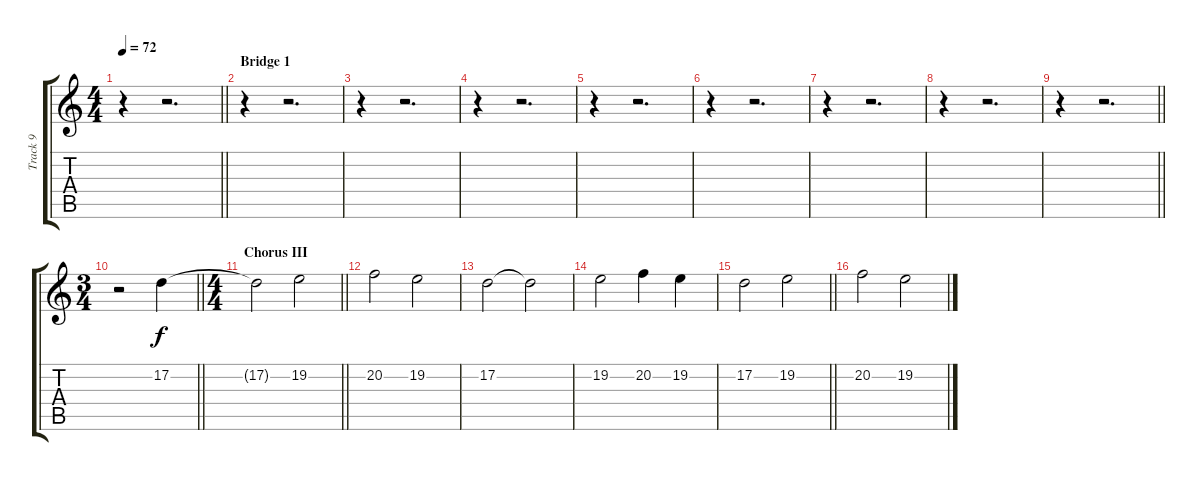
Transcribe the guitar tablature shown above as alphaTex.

\track ("Track 9" "Track 9") {instrument viola}
\staff {score tabs}
\tuning (D4 A3 F3 C3 G2 C2) {hide}
\ts (4 4)
\tempo 72
\clef g2
\barLineRight lightlight
\ks c
r.4{dy f} r.2{d} |
\section ("" "Bridge 1")
r.4 r.2{d} |
r.4 r.2{d} |
r.4 r.2{d} |
r.4 r.2{d} |
r.4 r.2{d} |
r.4 r.2{d} |
r.4 r.2{d} |
\barLineRight lightlight
r.4 r.2{d} |
\ts (3 4)
\barLineRight lightlight
r.2 17.2.4 |
\ts (4 4)
\section ("" "Chorus III")
\barLineRight lightlight
17.2{t}.2 19.2.2 |
\section ("" "")
20.2.2 19.2.2 |
17.2.2 17.2{t}.2 |
19.2.2 20.2.4 19.2.4 |
\barLineRight lightlight
17.2.2 19.2.2 |
20.2.2 19.2.2
